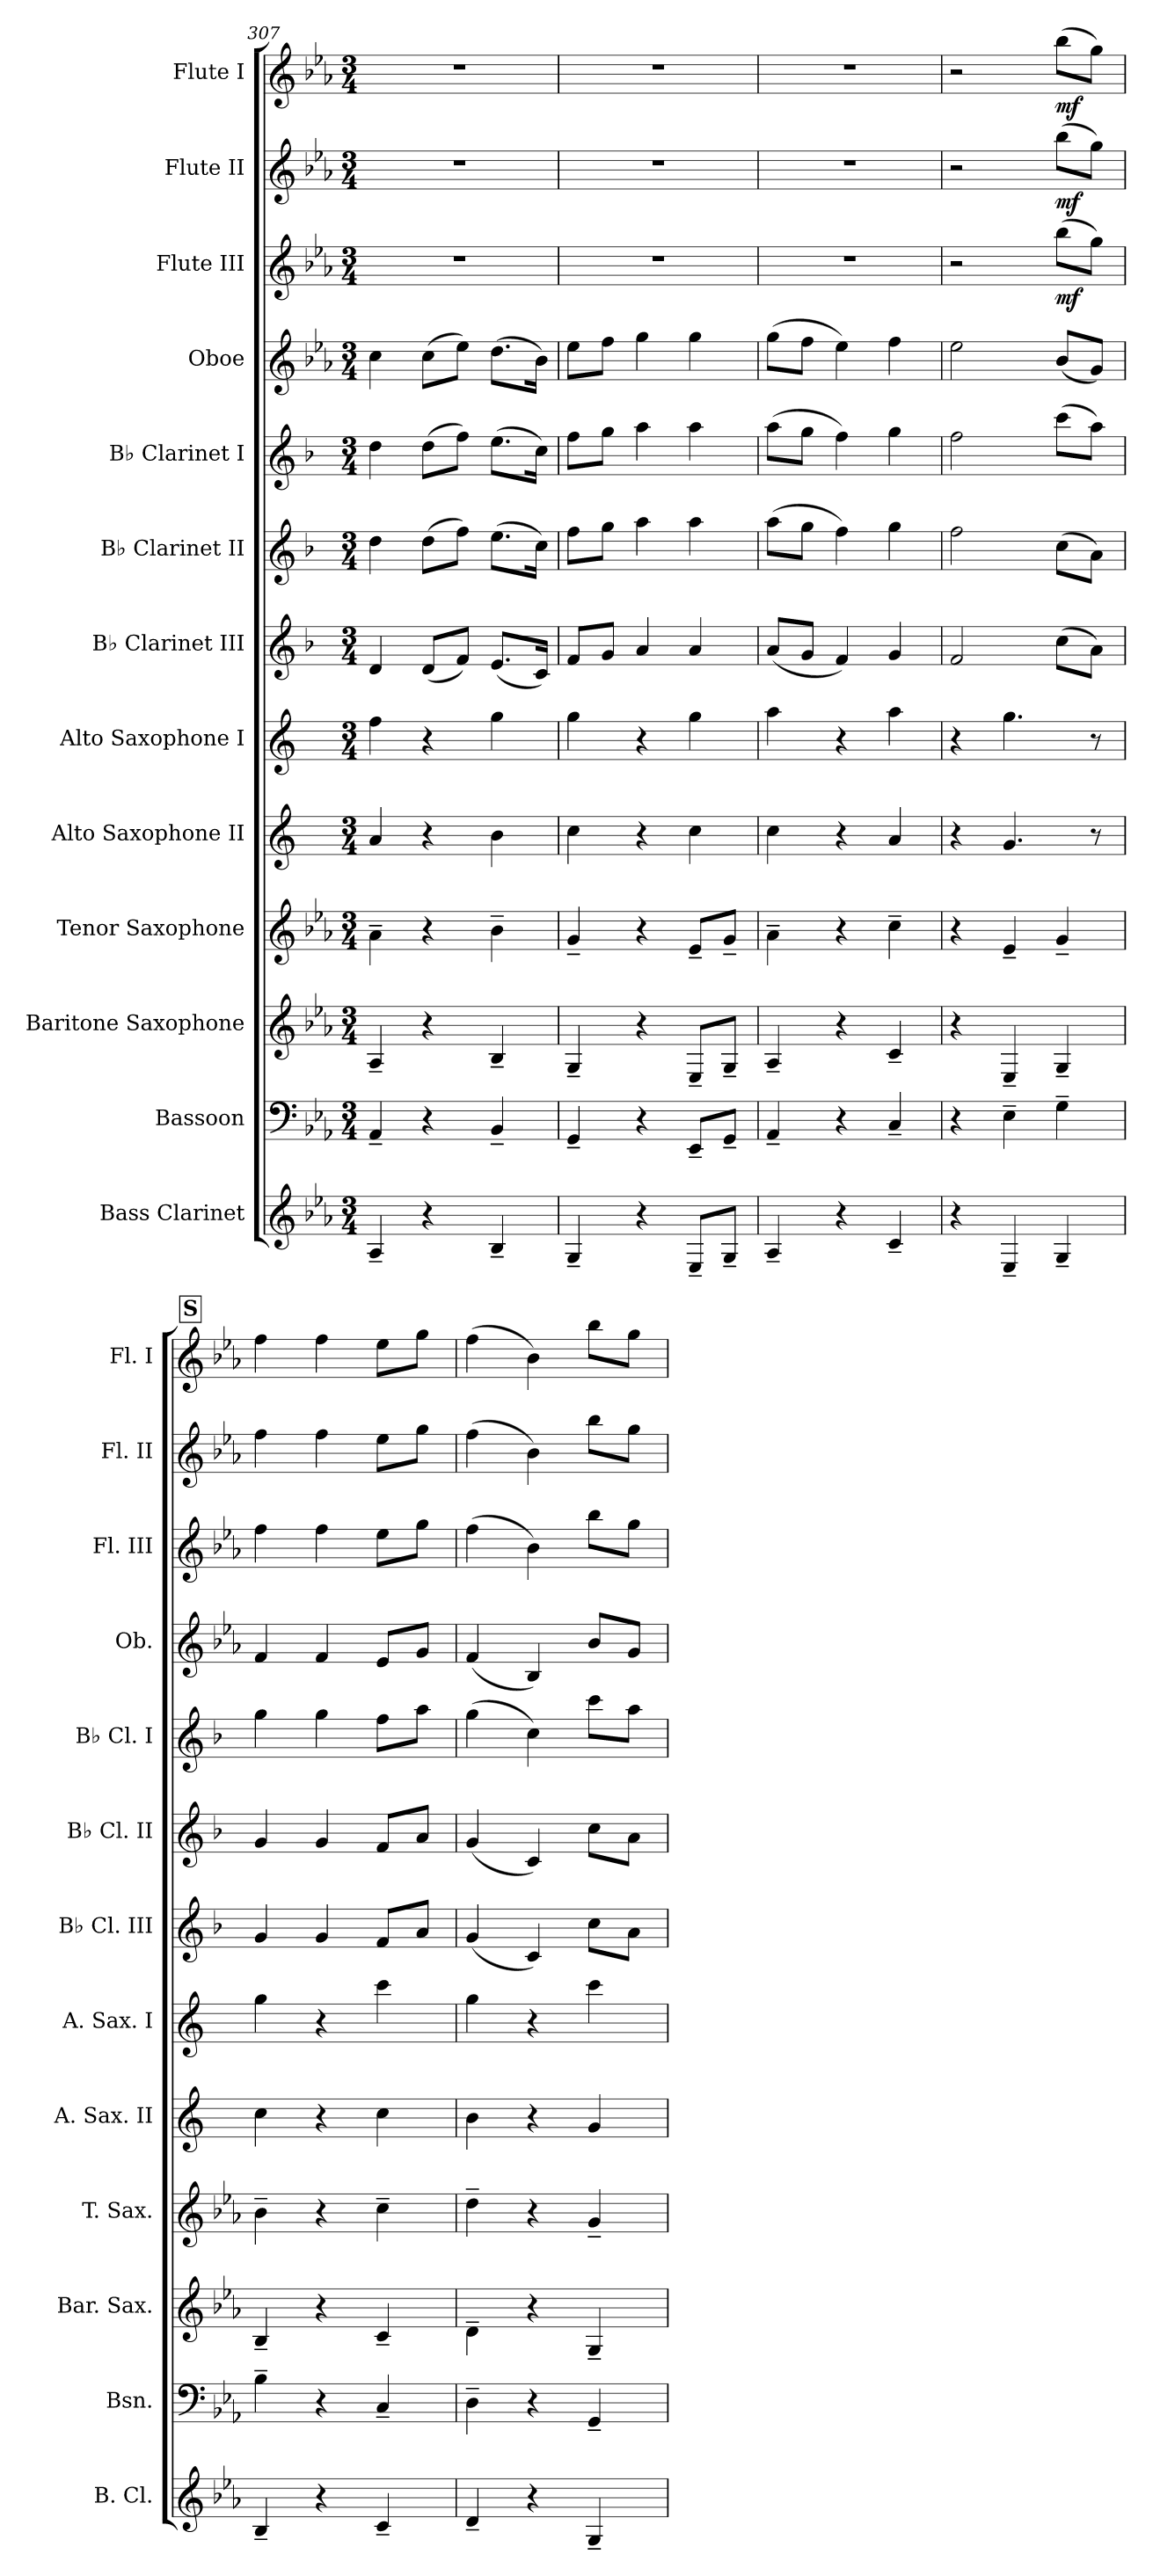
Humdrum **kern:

**kern	**kern	**kern	**kern	**kern	**kern	**kern	**kern	**kern	**kern	**kern	**dynam	**kern	**dynam	**kern	**dynam
*part13	*part12	*part11	*part10	*part9	*part8	*part7	*part6	*part5	*part4	*part3	*part3	*part2	*part2	*part1	*part1
*staff13	*staff12	*staff11	*staff10	*staff9	*staff8	*staff7	*staff6	*staff5	*staff4	*staff3	*staff3	*staff2	*staff2	*staff1	*staff1
*I"Bass Clarinet	*I"Bassoon	*I"Baritone Saxophone	*I"Tenor Saxophone	*I"Alto Saxophone II	*I"Alto Saxophone I	*I"B♭ Clarinet III	*I"B♭ Clarinet II	*I"B♭ Clarinet I	*I"Oboe	*I"Flute III	*	*I"Flute II	*	*I"Flute I	*
*I'B. Cl.	*I'Bsn.	*I'Bar. Sax.	*I'T. Sax.	*I'A. Sax. II	*I'A. Sax. I	*I'B♭ Cl. III	*I'B♭ Cl. II	*I'B♭ Cl. I	*I'Ob.	*I'Fl. III	*	*I'Fl. II	*	*I'Fl. I	*
*clefG2	*clefF4	*clefG2	*clefG2	*clefG2	*clefG2	*clefG2	*clefG2	*clefG2	*clefG2	*clefG2	*	*clefG2	*	*clefG2	*
*ITrd8c14	*	*ITrd12c21	*ITrd8c14	*ITrd5c9	*ITrd5c9	*ITrd1c2	*ITrd1c2	*ITrd1c2	*	*	*	*	*	*	*
*k[b-e-a-]	*k[b-e-a-]	*k[b-e-a-]	*k[b-e-a-]	*k[b-e-a-]	*k[b-e-a-]	*k[b-e-a-]	*k[b-e-a-]	*k[b-e-a-]	*k[b-e-a-]	*k[b-e-a-]	*	*k[b-e-a-]	*	*k[b-e-a-]	*
*M3/4	*M3/4	*M3/4	*M3/4	*M3/4	*M3/4	*M3/4	*M3/4	*M3/4	*M3/4	*M3/4	*	*M3/4	*	*M3/4	*
=307	=307	=307	=307	=307	=307	=307	=307	=307	=307	=307	=307	=307	=307	=307	=307
4AA-~/	4AA-~/	4AA-~/	4A-~\	4c/	4a-\	4c/	4cc\	4cc\	4cc\	2.r	.	2.r	.	2.r	.
4r	4r	4r	4r	4r	4r	(<8c/L	(>8cc\L	(>8cc\L	(>8cc\L	.	.	.	.	.	.
.	.	.	.	.	.	8e-/J)	8ee-\J)	8ee-\J)	8ee-\J)	.	.	.	.	.	.
4BB-~/	4BB-~/	4BB-~/	4B-~\	4d\	4b-\	(<8.d/L	(>8.dd\L	(>8.dd\L	(>8.dd\L	.	.	.	.	.	.
.	.	.	.	.	.	16B-/Jk)	16b-\Jk)	16b-\Jk)	16b-\Jk)	.	.	.	.	.	.
=308	=308	=308	=308	=308	=308	=308	=308	=308	=308	=308	=308	=308	=308	=308	=308
4GG~/	4GG~/	4GG~/	4G~/	4e-\	4b-\	8e-/L	8ee-\L	8ee-\L	8ee-\L	2.r	.	2.r	.	2.r	.
.	.	.	.	.	.	8f/J	8ff\J	8ff\J	8ff\J	.	.	.	.	.	.
4r	4r	4r	4r	4r	4r	4g/	4gg\	4gg\	4gg\	.	.	.	.	.	.
8EE-~/L	8EE-~/L	8EE-~/L	8E-~/L	4e-\	4b-\	4g/	4gg\	4gg\	4gg\	.	.	.	.	.	.
8GG~/J	8GG~/J	8GG~/J	8G~/J	.	.	.	.	.	.	.	.	.	.	.	.
!!LO:PB:g=z
=309	=309	=309	=309	=309	=309	=309	=309	=309	=309	=309	=309	=309	=309	=309	=309
4AA-~/	4AA-~/	4AA-~/	4A-~\	4e-\	4cc\	(<8g/L	(>8gg\L	(>8gg\L	(>8gg\L	2.r	.	2.r	.	2.r	.
.	.	.	.	.	.	8f/J	8ff\J	8ff\J	8ff\J	.	.	.	.	.	.
4r	4r	4r	4r	4r	4r	4e-/)	4ee-\)	4ee-\)	4ee-\)	.	.	.	.	.	.
4C~/	4C~/	4C~/	4c~\	4c/	4cc\	4f/	4ff\	4ff\	4ff\	.	.	.	.	.	.
=310	=310	=310	=310	=310	=310	=310	=310	=310	=310	=310	=310	=310	=310	=310	=310
4r	4r	4r	4r	4r	4r	2e-/	2ee-\	2ee-\	2ee-\	2r	.	2r	.	2r	.
4EE-~/	4E-~\	4EE-~/	4E-~/	4.B-/	4.b-\	.	.	.	.	.	.	.	.	.	.
!	!	!	!	!	!	!	!	!	!	!	!LO:DY:b	!	!LO:DY:b	!	!LO:DY:b
4GG~/	4G~\	4GG~/	4G~/	.	.	(>8b-\L	(>8b-\L	(>8bb-\L	(<8b-/L	(>8bb-\L	mf	(>8bb-\L	mf	(>8bb-\L	mf
.	.	.	.	8r	8r	8g\J)	8g\J)	8gg\J)	8g/J)	8gg\J)	.	8gg\J)	.	8gg\J)	.
!!LO:REH:place=s1:a:B:fs=14:t=S
=311	=311	=311	=311	=311	=311	=311	=311	=311	=311	=311	=311	=311	=311	=311	=311
4BB-~/	4B-~\	4BB-~/	4B-~\	4e-\	4b-\	4f/	4f/	4ff\	4f/	4ff\	.	4ff\	.	4ff\	.
4r	4r	4r	4r	4r	4r	4f/	4f/	4ff\	4f/	4ff\	.	4ff\	.	4ff\	.
4C~/	4C~/	4C~/	4c~\	4e-\	4ee-\	8e-/L	8e-/L	8ee-\L	8e-/L	8ee-\L	.	8ee-\L	.	8ee-\L	.
.	.	.	.	.	.	8g/J	8g/J	8gg\J	8g/J	8gg\J	.	8gg\J	.	8gg\J	.
=312	=312	=312	=312	=312	=312	=312	=312	=312	=312	=312	=312	=312	=312	=312	=312
4D~/	4D~\	4D~\	4d~\	4d\	4b-\	(<4f/	(<4f/	(>4ff\	(<4f/	(>4ff\	.	(>4ff\	.	(>4ff\	.
4r	4r	4r	4r	4r	4r	4B-/)	4B-/)	4b-\)	4B-/)	4b-\)	.	4b-\)	.	4b-\)	.
4GG~/	4GG~/	4GG~/	4G~/	4B-/	4ee-\	8b-\L	8b-\L	8bb-\L	8b-/L	8bb-\L	.	8bb-\L	.	8bb-\L	.
.	.	.	.	.	.	8g\J	8g\J	8gg\J	8g/J	8gg\J	.	8gg\J	.	8gg\J	.
=	=	=	=	=	=	=	=	=	=	=	=	=	=	=	=
*-	*-	*-	*-	*-	*-	*-	*-	*-	*-	*-	*-	*-	*-	*-	*-
